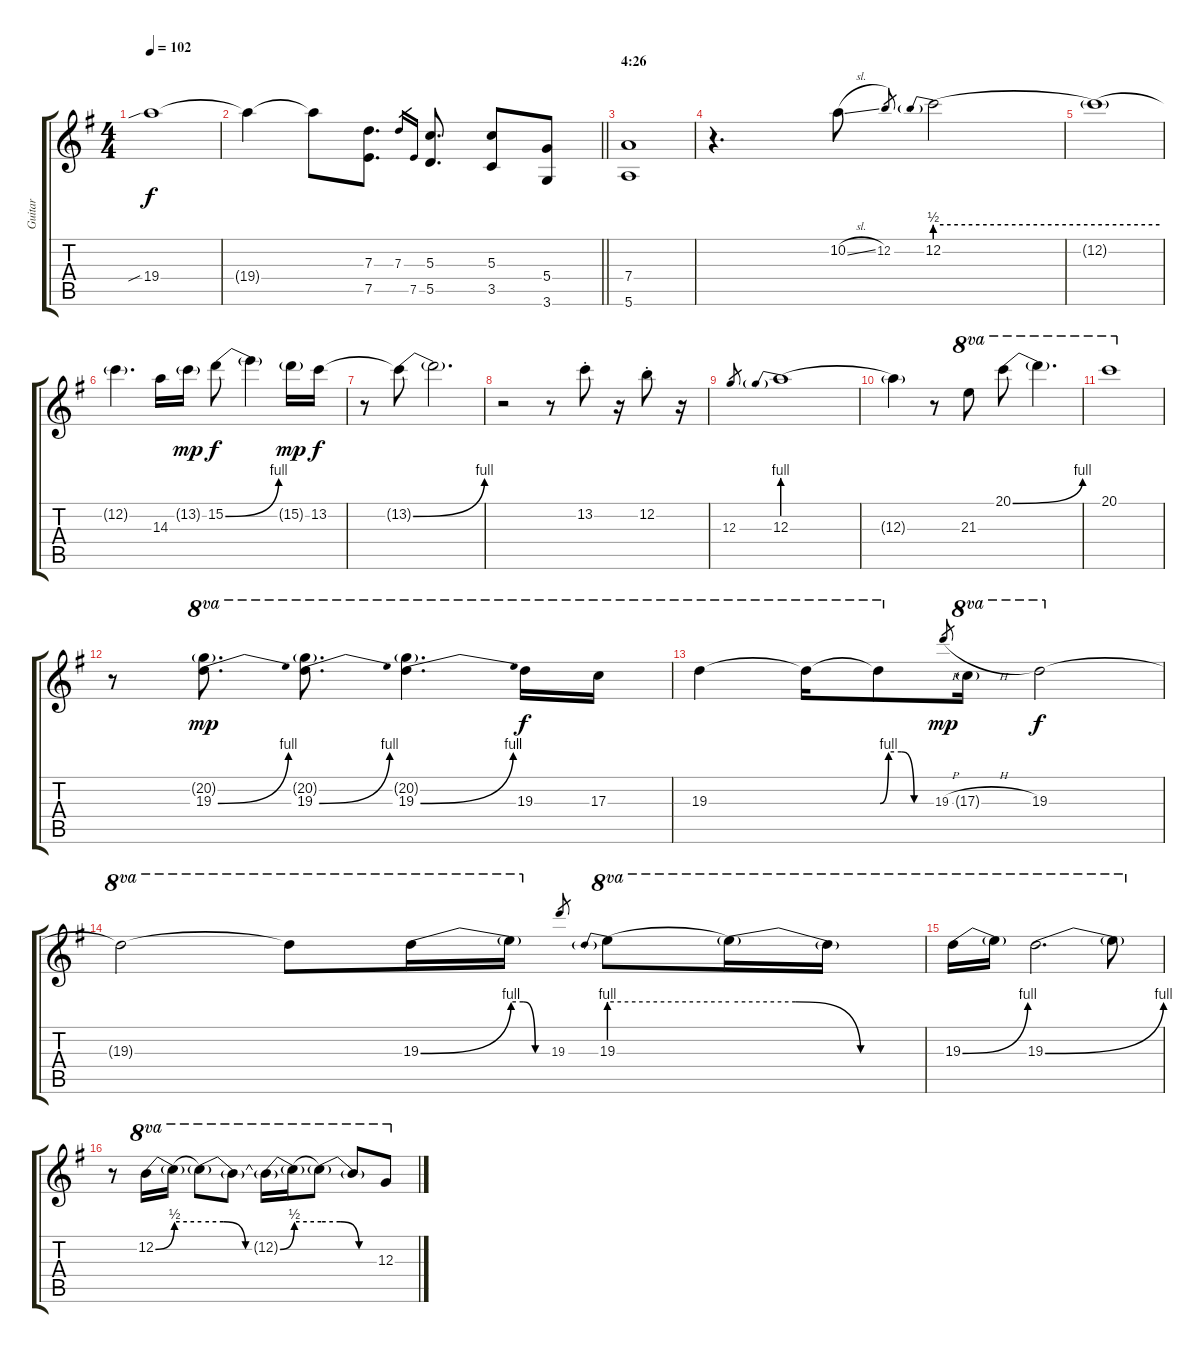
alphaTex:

\track ("Guitar" "Guitar") {instrument electricguitarjazz}
\staff {score tabs}
\tuning (E4 B3 G3 D3 A2 E2) {hide}
\ts (4 4)
\tempo 102
\clef g2
\ks g
19.4{sib}.1{dy f} |
\barLineRight lightlight
19.4{t}.4 19.4{t}.8 (7.3 7.5).8{d} 7.3.16{gr} 7.5.16{gr} (5.3 5.5).8{d} (5.3 3.5).8 (5.4 3.6).8 |
\section ("" "4:26")
(7.4 5.6).1 |
r.4{d} 10.2{sl}.8 12.2.8{gr} 12.2{be (prebend 0 2 60 2)}.2 |
12.2{be (hold 0 2 60 2) t}.1 |
12.2{t}.4{d} 14.3.16 13.2{g}.16{dy mp} 15.2{be (bend 0 0 60 4)}.8{dy f} 15.2{t}.4 15.2{g}.16{dy mp} 13.2.16{dy f} |
r.8 13.2{be (bend 0 0 60 4) t}.8 13.2{t}.2{d} |
r.2 r.8 13.2{st}.8 r.16 12.2{st}.8 r.16 |
12.3.8{gr} 12.3{be (prebend 0 4 60 4)}.1 |
12.3{t}.4 r.8 21.3.8{ot 8va} 20.1{be (bend 0 0 60 4)}.8{ot 8va} 20.1{t}.4{d ot 8va} |
20.1.1{ot 8va} |
r.8 (20.2{g} 19.3{be (bend 0 0 60 4)}).8{d ot 8va dy mp} (20.2{g} 19.3{be (bend 0 0 60 4)}).8{d ot 8va} (20.2{g} 19.3{be (bend 0 0 60 4)}).4{d ot 8va} 19.3.16{ot 8va dy f} 17.3.16{ot 8va} |
19.3.4{ot 8va} 19.3{t}.16{ot 8va} 19.3{be (custom 0 0 10 4 25 4 40 0 60 0) t}.8{ot 8va} 19.3{h}.8{gr dy mp} 17.3{h g}.16{ot 8va} 19.3.2{ot 8va dy f} |
19.3{t}.2{ot 8va} 19.3{t}.8{ot 8va} 19.3{be (bend 0 0 60 4)}.16{ot 8va} 19.3{be (custom 0 4 20 4 40 0 60 0) t}.16{ot 8va} 19.3.8{gr} 19.3{be (prebend 0 4 60 4)}.8{ot 8va} 19.3{be (custom 0 4 20 4 40 0 60 0) t}.16{ot 8va} 19.3{t}.16{ot 8va} |
19.3{be (bend 0 0 60 4)}.16{ot 8va} 19.3{t}.16{ot 8va} 19.3{be (bend 0 0 60 4)}.2{d ot 8va} 19.3{t}.8{ot 8va} |
r.8 12.2{be (bend 0 0 60 2)}.16{ot 8va} 12.2{be (hold 0 2 60 2) t}.16{ot 8va} 12.2{be (custom 0 2 20 2 40 0 60 0) t}.8{ot 8va} 12.2{t}.8{ot 8va} 12.2{be (bend 0 0 60 2) t}.16{ot 8va} 12.2{be (hold 0 2 60 2) t}.16{ot 8va} 12.2{be (custom 0 2 20 2 40 0 60 0) t}.8{ot 8va} 12.2{t}.8{ot 8va} 12.3.8{ot 8va}
